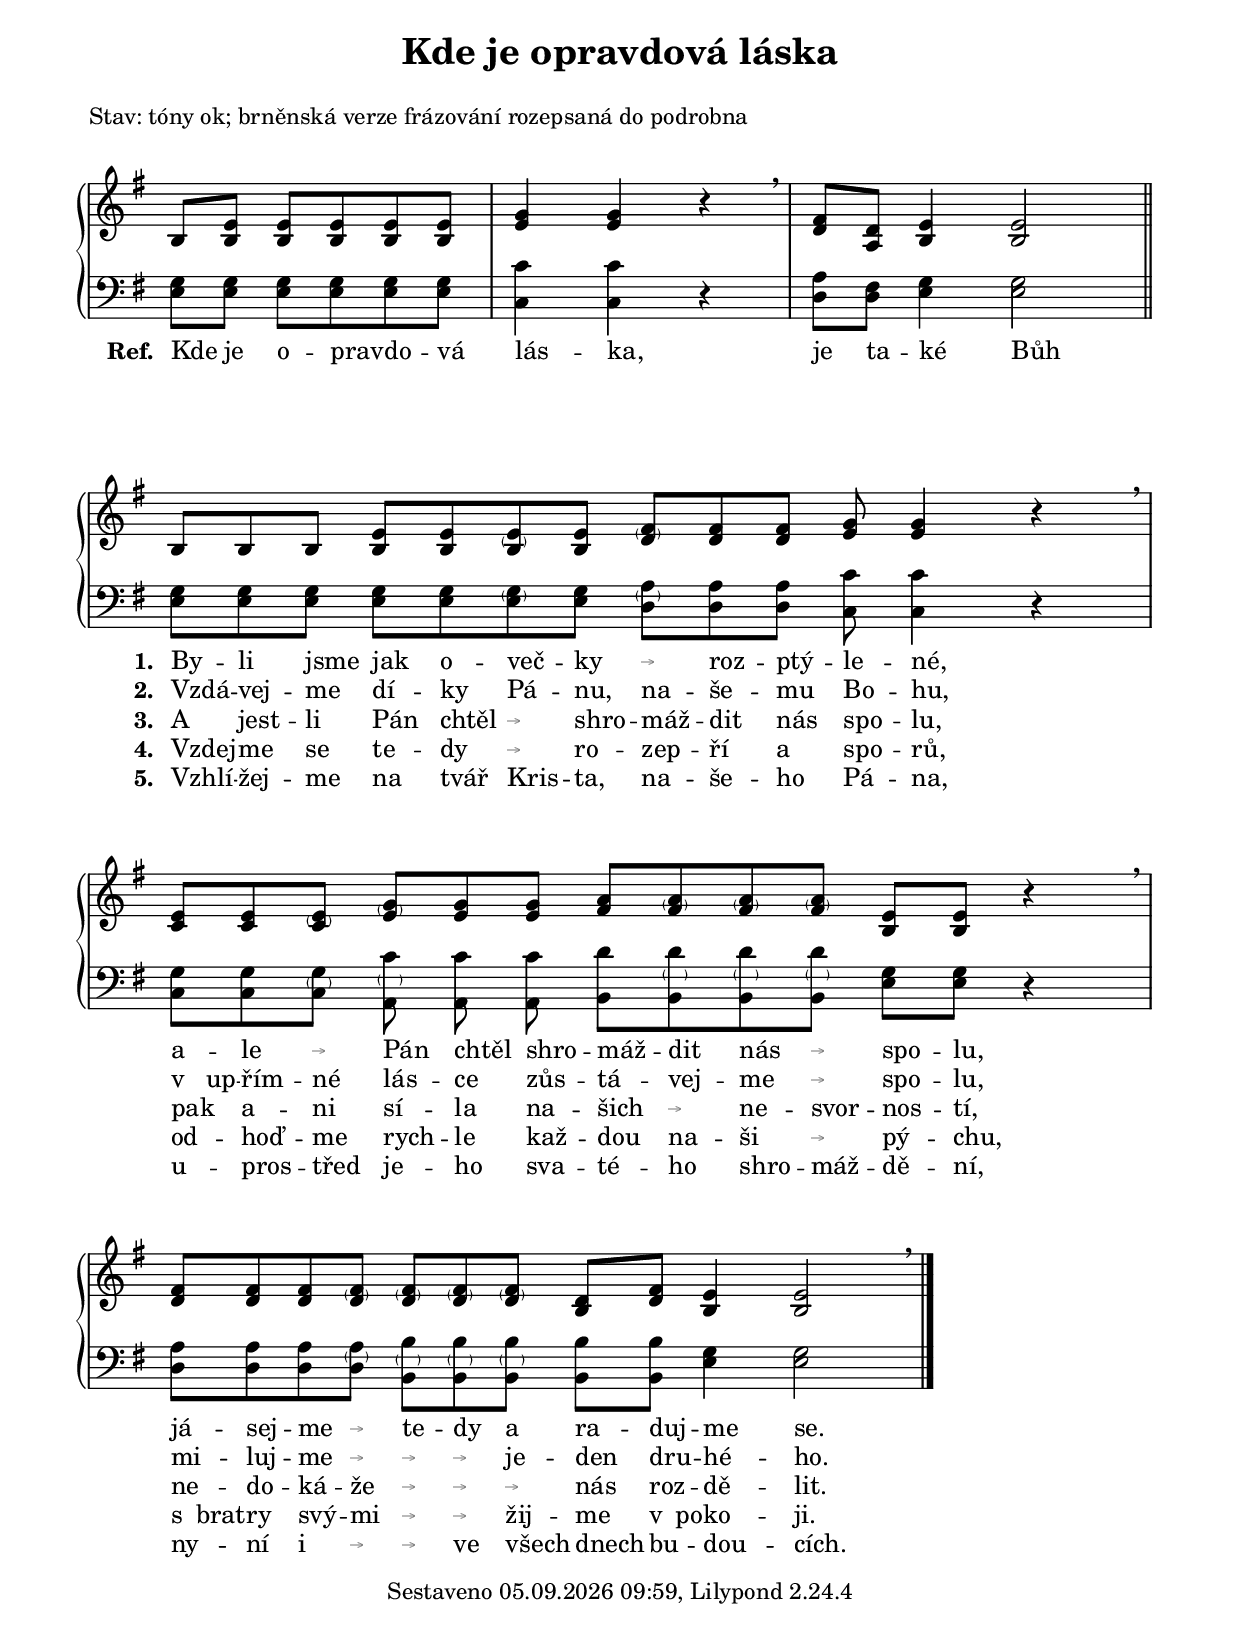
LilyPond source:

\version "2.18.2"
  
\include "../common-includes/macros.ily"
\include "../common-includes/paper.ily"
\include "../common-includes/layout.ily"

laska_melodie_ref_prava = \relative c' {
    \key g \major
    \clef treble
    \language "deutsch"
    \noTime
    \autoBeamOff
    \accidentalStyle forget
    \cadenzaOn

    h8[ <e h>8] <e h>8[ <e h>8 <e h>8 <e h>8] \bbar
    <g e>4 <g e>4 r4 \breathe \bbar
    <fis d>8[ <d a>8] <e h>4 <e h>2 \dbar
    
    \cadenzaOff
}

laska_melodie_ref_leva = \relative c {
    \key g \major
    \clef bass
    \language "deutsch"
    \noTime
    \autoBeamOff
    \accidentalStyle forget
    \cadenzaOn

    <g' e>8[ <g e>8] <g e>8[ <g e>8 <g e>8 <g e>8] \bbar
    <c c,>4 <c c,>4 r4 \bbar
    <a d,>8[ <fis d>8] <g e>4 <g e>2 \dbar
    
    \cadenzaOff
}

laska_melodie_ref_lidi = \relative c' {
    \key g \major
    \clef treble
    \language "deutsch"
    \noTime
    \autoBeamOff
    \accidentalStyle forget
    \cadenzaOn

    h8[ e8] e8[ e8 e8 e8] \bbar
    g4 g4 r4 \breathe \bbar
    fis8[ d8] e4 e2 \dbar
    
    \cadenzaOff
}

laska_slova_ref = \lyricmode {
    \set stanza = "Ref. "
    Kde8 je8 o8 -- prav8 -- do8 -- vá8 lás4 -- ka,4 _4
    je8 ta8 -- ké4 Bůh2
}

laska_ref_doprovod = \new PianoStaff <<
    \new Staff \laska_melodie_ref_prava
    \new Staff \laska_melodie_ref_leva
    \new Lyrics \laska_slova_ref
>>

laska_ref_lidi = \new PianoStaff <<
    \new Staff \laska_melodie_ref_lidi
    \new Lyrics \laska_slova_ref
>>

laska_melodie_sloka_prava = \relative c' {
    \key g \major
    \clef treble
    \language "deutsch"
    \noTime
    \autoBeamOff
    \cadenzaOn
    
    h8[ h8 h8]
    <e h>8[ <e h>8 \parenthesize <e h>8 <e h>8]
    \parenthesize <fis d>8[ <fis d>8 <fis d>8] <g e>8 <g e>4 r4 \breathe \bbar \break
    
    <e c>8[ <e c>8 \parenthesize <e c>8]
    \parenthesize <g e>8[ <g e>8 <g e>8]
    <a fis>8[ \parenthesize <a fis>8 \parenthesize <a fis>8 \parenthesize <a fis>8]
    <e h>8[ <e h>8] r4 \breathe \bbar \break
    
    <fis d>8[ <fis d>8 <fis d>8 \parenthesize <fis d>8]
    \parenthesize <fis d>8[ \parenthesize <fis d>8 \parenthesize <fis d>8]
    <d h>8[ <fis d>8] <e h>4 <e h>2 \breathe \bar "|."
    
    \cadenzaOff
}

laska_melodie_sloka_leva = \relative c' {
    \key g \major
    \clef bass
    \language "deutsch"
    \noTime
    \autoBeamOff
    \cadenzaOn
    
    <g e>8[ <g e>8 <g e>8]
    <g e>8[ <g e>8 \parenthesize <g e>8 <g e>8]
    \parenthesize <a d,>8[ <a d,>8 <a d,>8] <c c,>8 <c c,>4 r4 \bbar
    
    <g c,>8[ <g c,>8 \parenthesize <g c,>8]
    \parenthesize <c a,>8 <c a,>8 <c a,>8
    <d h,>8[ \parenthesize <d h,>8 \parenthesize <d h,>8 \parenthesize <d h,>8]
    <g, e>8[ <g e>8] r4 \bbar
    
    <a d,>8[ <a d,>8 <a d,>8 \parenthesize <a d,>8]
    \parenthesize <h h,>8[ \parenthesize <h h,>8 \parenthesize <h h,>8]
    <h h,>8[ <h h,>8] <g e>4 <g e>2 \bar "|."
    
    \cadenzaOff
}

laska_melodie_sloka_lidi = \relative c' {
    \key g \major
    \clef treble
    \language "deutsch"
    \noTime
    \autoBeamOff
    \cadenzaOn
    
    h8[ h8 h8]
    e8[ e8 \parenthesize e8 e8]
    \parenthesize fis8[ fis8 fis8] g8 g4 r4 \breathe \bbar \break
    
    e8[ e8 \parenthesize e8]
    \parenthesize g8[ g8 g8]
    a8[ \parenthesize a8 \parenthesize a8 \parenthesize a8]
    e8[ e8] r4 \breathe \bbar \break
    
    fis8[ fis8 fis8 \parenthesize fis8]
    \parenthesize fis8[ \parenthesize fis8 \parenthesize fis8]
    d8[ fis8] e4 e2 \breathe \bar "|."
    
    \cadenzaOff
}


laska_slova_sloka_a = \lyricmode {
    \set stanza = "1. "
    By8 -- li8 jsme8 jak8 o8 -- več8 -- ky8 \→8 roz8 -- ptý8 -- le8 -- né,4 _4
    a8 -- le8 \→8 Pán8 chtěl8 shro8 -- máž8 -- dit8 nás8 \→8 spo8 -- lu,8 _4
    já8 -- sej8 -- me8 \→8 te8 -- dy8 a8 ra8 -- duj8 -- me4 se.2 _2    
}

laska_slova_sloka_b = \lyricmode {
    \set stanza = "2. "
    Vzdá8 -- vej8 -- me8 dí8 -- ky8 Pá8 -- nu,8 na8 -- še8 -- mu8 Bo8 -- hu,4 _4
    v16 up16 -- řím8 -- né8 lás8 -- ce8 zůs8 -- tá8 -- vej8 -- me8 \→8 spo8 -- lu,8 _4
    mi8 -- luj8 -- me8 \→8 \→8 \→8 je8 -- den8 dru8 -- hé4 -- ho.2 _2
}
laska_slova_sloka_c = \lyricmode {
    \set stanza = "3. "
    A8 jest8 -- li8 Pán8 chtěl8 \→8 shro8 -- máž8 -- dit8 nás8 spo8 -- lu,4 _4
    pak8 a8 -- ni8 sí8 -- la8 na8 -- šich8 \→8 ne8 -- svor8 -- nos8 -- tí,8 _4
    ne8 -- do8 -- ká8 -- že8 \→8 \→8 \→8 nás8 roz8 -- dě4 -- lit.2 _2
}
laska_slova_sloka_d = \lyricmode {
    \set stanza = "4. "
    Vzdej8 -- me8 se8 te8 -- dy8 \→8 ro8 -- zep8 -- ří8 a8 spo8 -- rů,4 _4
    od8 -- hoď8 -- me8 rych8 -- le8 kaž8 -- dou8 na8 -- ši8 \→8 pý8 -- chu,8 _4
    s16 brat16 -- ry8 svý8 -- mi8 \→8 \→8 žij8 -- me8 v16 po16 -- ko4 -- ji.2 _2
}
laska_slova_sloka_e = \lyricmode {
    \set stanza = "5. "
    Vzhlí8 -- žej8 -- me8 na8 tvář8 Kris8 -- ta,8 na8 -- še8 -- ho8 Pá8 -- na,4 _4
    u8 -- pros8 -- třed8 je8 -- ho8 sva8 -- té8 -- ho8 shro8 -- máž8 -- dě8 -- ní,8 _4
    ny8 -- ní8 i8 \→8 \→8 ve8 všech8 dnech8 bu8 -- dou4 -- cích.2 _2
}

laska_sloka_doprovod = \new PianoStaff <<
    \new Staff \laska_melodie_sloka_prava
    \new Staff \laska_melodie_sloka_leva
    \new Lyrics \laska_slova_sloka_a
    \new Lyrics \laska_slova_sloka_b
    \new Lyrics \laska_slova_sloka_c
    \new Lyrics \laska_slova_sloka_d
    \new Lyrics \laska_slova_sloka_e
>>

laska_sloka_lidi = \new PianoStaff <<
    \new Staff \laska_melodie_sloka_lidi
    \new Lyrics \laska_slova_sloka_a
    \new Lyrics \laska_slova_sloka_b
    \new Lyrics \laska_slova_sloka_c
    \new Lyrics \laska_slova_sloka_d
    \new Lyrics \laska_slova_sloka_e
>>


\book {
    \bookpart {
    \header {
        title = "Kde je opravdová láska"
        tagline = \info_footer
    }
    \tocItem \markup { "Kde je opravdová láska" }
    \markup {
        %\fill-line { \center-column { "Brněnská verze frázování" } }
        \column {
            \vspace #1
            \justify { Stav:
                       tóny ok;
                       brněnská verze frázování rozepsaná do podrobna }
            \vspace #1
        }    
    }
    \score {
        \laska_ref_doprovod
    }
    \markup {
        \vspace #3
    }
    \score {
        \laska_sloka_doprovod
    }
}

    %\include "lidi.ily"
}
